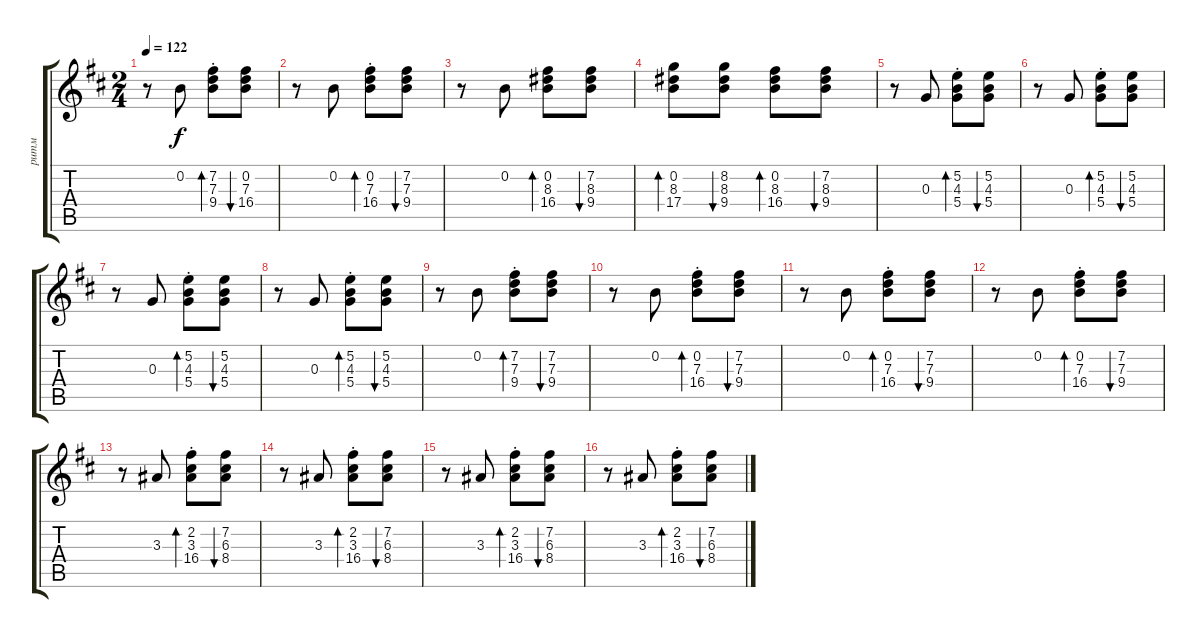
\track ("ритм" "ритм") {instrument acousticguitarsteel}
\staff {score tabs}
\tuning (Bb5 B3 G3 D3 A2 E2) {hide}
\ts (2 4)
\tempo 122
\clef g2
\ks bminor
r.8{dy f} 0.2.8 (7.2{st} 7.3{st} 9.4{st}).8{bd 120} (0.2 7.3 16.4).8{bu 120} |
r.8 0.2.8 (0.2{st} 7.3{st} 16.4{st}).8{bd 120} (7.2 7.3 9.4).8{bu 120} |
r.8 0.2.8 (0.2 8.3 16.4).8{bd 120} (7.2 8.3 9.4).8{bu 120} |
(0.2 8.3 17.4).8{bd 120} (8.2 8.3 9.4).8{bu 120} (0.2 8.3 16.4).8{bd 120} (7.2 8.3 9.4).8{bu 120} |
r.8 0.3.8 (5.2{st} 4.3{st} 5.4{st}).8{bd 120} (5.2 4.3 5.4).8{bu 120} |
r.8 0.3.8 (5.2{st} 4.3{st} 5.4{st}).8{bd 120} (5.2 4.3 5.4).8{bu 120} |
r.8 0.3.8 (5.2{st} 4.3{st} 5.4{st}).8{bd 120} (5.2 4.3 5.4).8{bu 120} |
r.8 0.3.8 (5.2{st} 4.3{st} 5.4{st}).8{bd 120} (5.2 4.3 5.4).8{bu 120} |
r.8 0.2.8 (7.2{st} 7.3{st} 9.4{st}).8{bd 120} (7.2 7.3 9.4).8{bu 120} |
r.8 0.2.8 (0.2{st} 7.3{st} 16.4{st}).8{bd 120} (7.2 7.3 9.4).8{bu 120} |
r.8 0.2.8 (0.2{st} 7.3{st} 16.4{st}).8{bd 120} (7.2 7.3 9.4).8{bu 120} |
r.8 0.2.8 (0.2{st} 7.3{st} 16.4{st}).8{bd 120} (7.2 7.3 9.4).8{bu 120} |
r.8 3.3.8 (2.2{st} 3.3{st} 16.4{st}).8{bd 120} (7.2 6.3 8.4).8{bu 120} |
r.8 3.3.8 (2.2{st} 3.3{st} 16.4{st}).8{bd 120} (7.2 6.3 8.4).8{bu 120} |
r.8 3.3.8 (2.2{st} 3.3{st} 16.4{st}).8{bd 120} (7.2 6.3 8.4).8{bu 120} |
r.8 3.3.8 (2.2{st} 3.3{st} 16.4{st}).8{bd 120} (7.2 6.3 8.4).8{bu 120}
